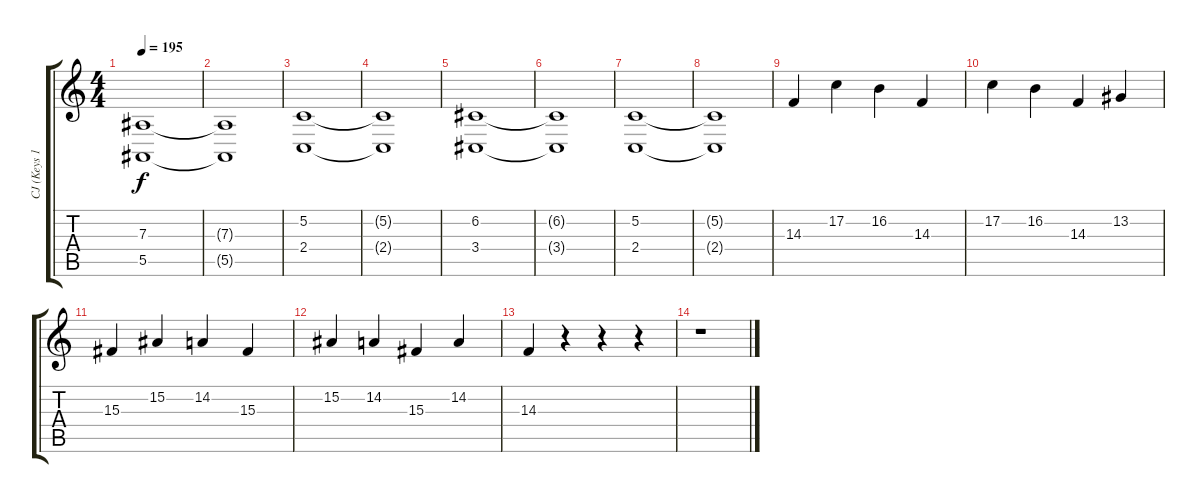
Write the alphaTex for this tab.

\track ("CJ (Keys 1)" "CJ (Keys 1") {instrument stringensemble1}
\staff {score tabs}
\tuning (C4 G3 Eb3 Bb2 F2 C2) {hide}
\ts (4 4)
\tempo 195
\clef g2
\ks c
(7.3 5.5).1{dy f} |
(7.3{t} 5.5{t}).1 |
(5.2 2.4).1 |
(5.2{t} 2.4{t}).1 |
(6.2 3.4).1 |
(6.2{t} 3.4{t}).1 |
(5.2 2.4).1 |
(5.2{t} 2.4{t}).1 |
14.3.4 17.2.4 16.2.4 14.3.4 |
17.2.4 16.2.4 14.3.4 13.2.4 |
15.3.4 15.2.4 14.2.4 15.3.4 |
15.2.4 14.2.4 15.3.4 14.2.4 |
14.3.4 r.4 r.4 r.4 |
r.1
